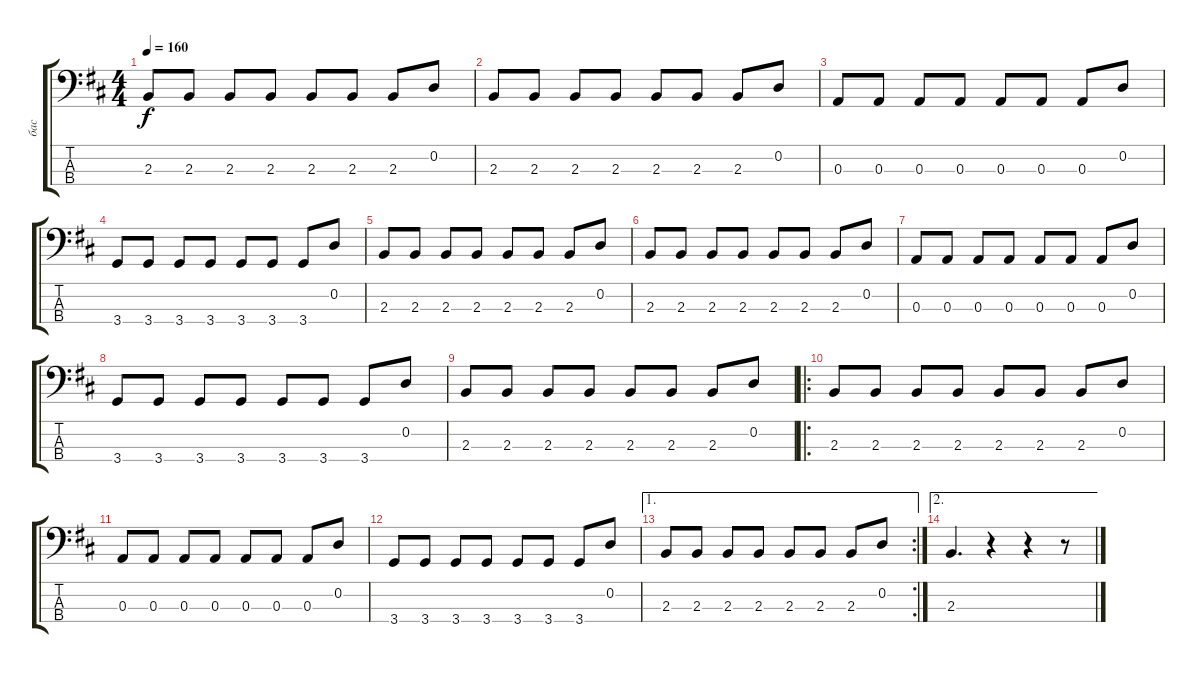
\track ("бас" "бас") {instrument electricbassfinger}
\staff {score tabs}
\tuning (G2 D2 A1 E1) {hide}
\ts (4 4)
\tempo 160
\clef f4
\ks bminor
2.3.8{dy f} 2.3.8 2.3.8 2.3.8 2.3.8 2.3.8 2.3.8 0.2.8 |
2.3.8 2.3.8 2.3.8 2.3.8 2.3.8 2.3.8 2.3.8 0.2.8 |
0.3.8 0.3.8 0.3.8 0.3.8 0.3.8 0.3.8 0.3.8 0.2.8 |
3.4.8 3.4.8 3.4.8 3.4.8 3.4.8 3.4.8 3.4.8 0.2.8 |
2.3.8 2.3.8 2.3.8 2.3.8 2.3.8 2.3.8 2.3.8 0.2.8 |
2.3.8 2.3.8 2.3.8 2.3.8 2.3.8 2.3.8 2.3.8 0.2.8 |
0.3.8 0.3.8 0.3.8 0.3.8 0.3.8 0.3.8 0.3.8 0.2.8 |
3.4.8 3.4.8 3.4.8 3.4.8 3.4.8 3.4.8 3.4.8 0.2.8 |
2.3.8 2.3.8 2.3.8 2.3.8 2.3.8 2.3.8 2.3.8 0.2.8 |
\ro
2.3.8 2.3.8 2.3.8 2.3.8 2.3.8 2.3.8 2.3.8 0.2.8 |
0.3.8 0.3.8 0.3.8 0.3.8 0.3.8 0.3.8 0.3.8 0.2.8 |
3.4.8 3.4.8 3.4.8 3.4.8 3.4.8 3.4.8 3.4.8 0.2.8 |
\ae 1
\rc 2
2.3.8 2.3.8 2.3.8 2.3.8 2.3.8 2.3.8 2.3.8 0.2.8 |
\ae 2
2.3.4{d} r.4 r.4 r.8
